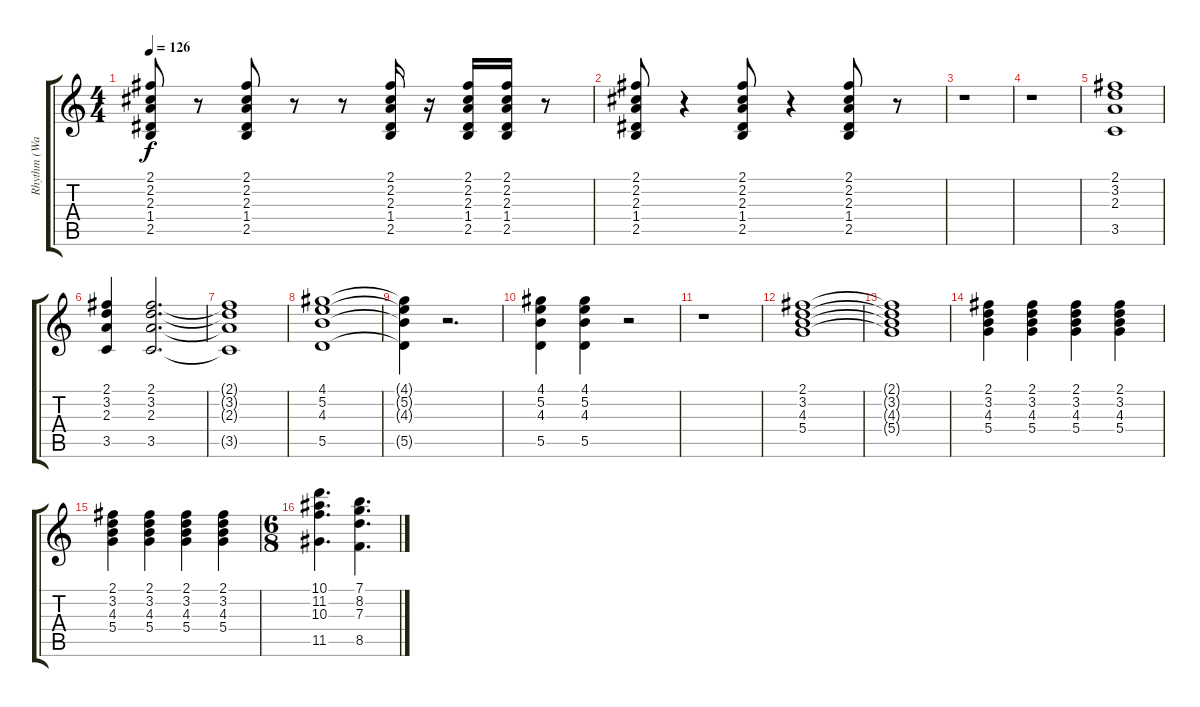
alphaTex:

\track ("Rhythm (Wah)" "Rhythm (Wa") {instrument electricguitarclean}
\staff {score tabs}
\tuning (E4 B3 G3 D3 A2 E2) {hide}
\ts (4 4)
\tempo 126
\clef g2
\ks c
(2.1 2.2 2.3 1.4 2.5).8{dy f} r.8 (2.1 2.2 2.3 1.4 2.5).8 r.8 r.8 (2.1 2.2 2.3 1.4 2.5).16 r.16 (2.1 2.2 2.3 1.4 2.5).16 (2.1 2.2 2.3 1.4 2.5).16 r.8 |
(2.1 2.2 2.3 1.4 2.5).8 r.4 (2.1 2.2 2.3 1.4 2.5).8 r.4 (2.1 2.2 2.3 1.4 2.5).8 r.8 |
r.1 |
r.1 |
(2.1 3.2 2.3 3.5).1 |
(2.1 3.2 2.3 3.5).4 (2.1 3.2 2.3 3.5).2{d} |
(2.1{t} 3.2{t} 2.3{t} 3.5{t}).1 |
(4.1 5.2 4.3 5.5).1 |
(4.1{t} 5.2{t} 4.3{t} 5.5{t}).4 r.2{d} |
(4.1 5.2 4.3 5.5).4 (4.1 5.2 4.3 5.5).4 r.2 |
r.1 |
(2.1 3.2 4.3 5.4).1 |
(2.1{t} 3.2{t} 4.3{t} 5.4{t}).1 |
(2.1 3.2 4.3 5.4).4 (2.1 3.2 4.3 5.4).4 (2.1 3.2 4.3 5.4).4 (2.1 3.2 4.3 5.4).4 |
(2.1 3.2 4.3 5.4).4 (2.1 3.2 4.3 5.4).4 (2.1 3.2 4.3 5.4).4 (2.1 3.2 4.3 5.4).4 |
\ts (6 8)
(10.1 11.2 10.3 11.5).4{d} (7.1 8.2 7.3 8.5).4{d}
